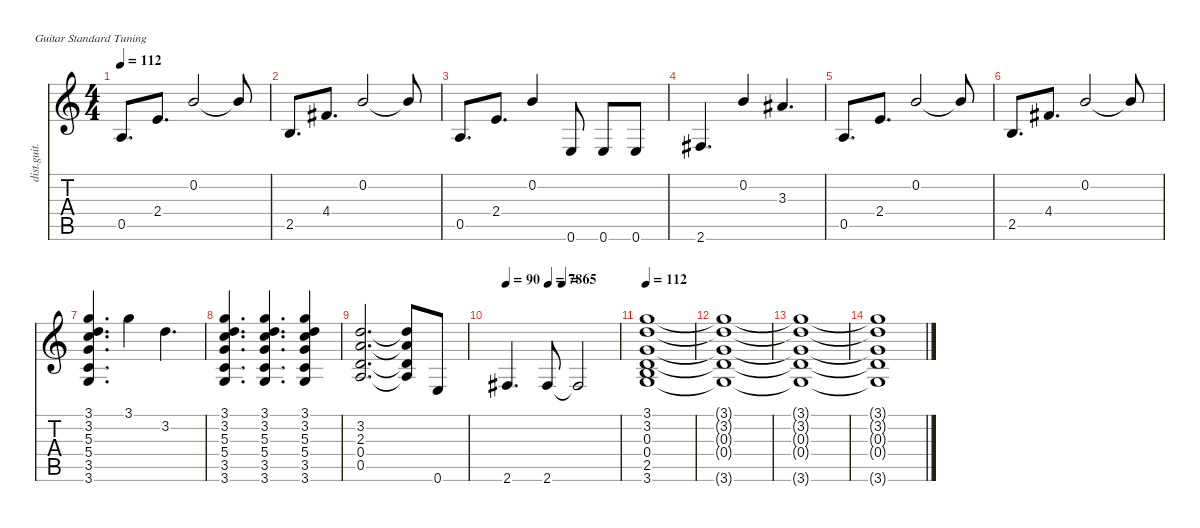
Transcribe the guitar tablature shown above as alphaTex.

\defaultSystemsLayout 4
\hideDynamics
\bracketExtendMode nobrackets
\otherSystemsTrackNameOrientation horizontal
\track ("Guitar" "dist.guit.") {mute instrument distortionguitar}
\staff {score tabs}
\tuning (E4 B3 G3 D3 A2 E2)
\ts (4 4)
\tempo 112
\clef g2
\ks c
0.5.8{d dy f beam Up} 2.4.8{d beam Up} 0.2.2{beam Up} 0.2{t}.8{beam Up} |
2.5.8{d beam Up} 4.4{acc #}.8{d beam Up} 0.2.2{beam Up} 0.2{t}.8{beam Up} |
0.5.8{d beam Up} 2.4.8{d beam Up} 0.2.4{beam Up} 0.6.8{beam Up} 0.6.8{beam Up} 0.6.8{beam Up} |
2.6{acc #}.4{d beam Up} 0.2.4{beam Up} 3.3{acc #}.4{d dy mp beam Up} |
0.5.8{d dy f beam Up} 2.4.8{d beam Up} 0.2.2{beam Up} 0.2{t}.8{beam Up} |
2.5.8{d beam Up} 4.4{acc #}.8{d beam Up} 0.2.2{beam Up} 0.2{t}.8{beam Up} |
(3.1 3.2 5.3 5.4 3.5 3.6).4{d beam Up} 3.1.4{beam Down} 3.2.4{d beam Down} |
(3.1 3.2 5.3 5.4 3.5 3.6).4{d beam Up} (3.1 3.2 5.3 5.4 3.5 3.6).4{d beam Up} (3.1 3.2 5.3 5.4 3.5 3.6).4{beam Up} |
(3.2 2.3 0.4 0.5).2{d dy mf beam Up} (3.2{t} 2.3{t} 0.4{t} 0.5{t}).8{dy f beam Up} 0.6.8{beam Up} |
\tempo 90
\tempo (78 0.375)
\tempo (65 0.5)
2.6{acc #}.4{d beam Up} 2.6{acc #}.8{beam Up} 2.6{t acc #}.2{beam Up} |
\tempo 112
(3.1 3.2 0.3 0.4 2.5 3.6).1{beam Up} |
(3.1{t} 3.2{t} 0.3{t} 0.4{t} 3.6{t}).1{beam Up} |
(3.1{t} 3.2{t} 0.3{t} 0.4{t} 3.6{t}).1{beam Up} |
(3.1{t} 3.2{t} 0.3{t} 0.4{t} 3.6{t}).1{beam Up}
